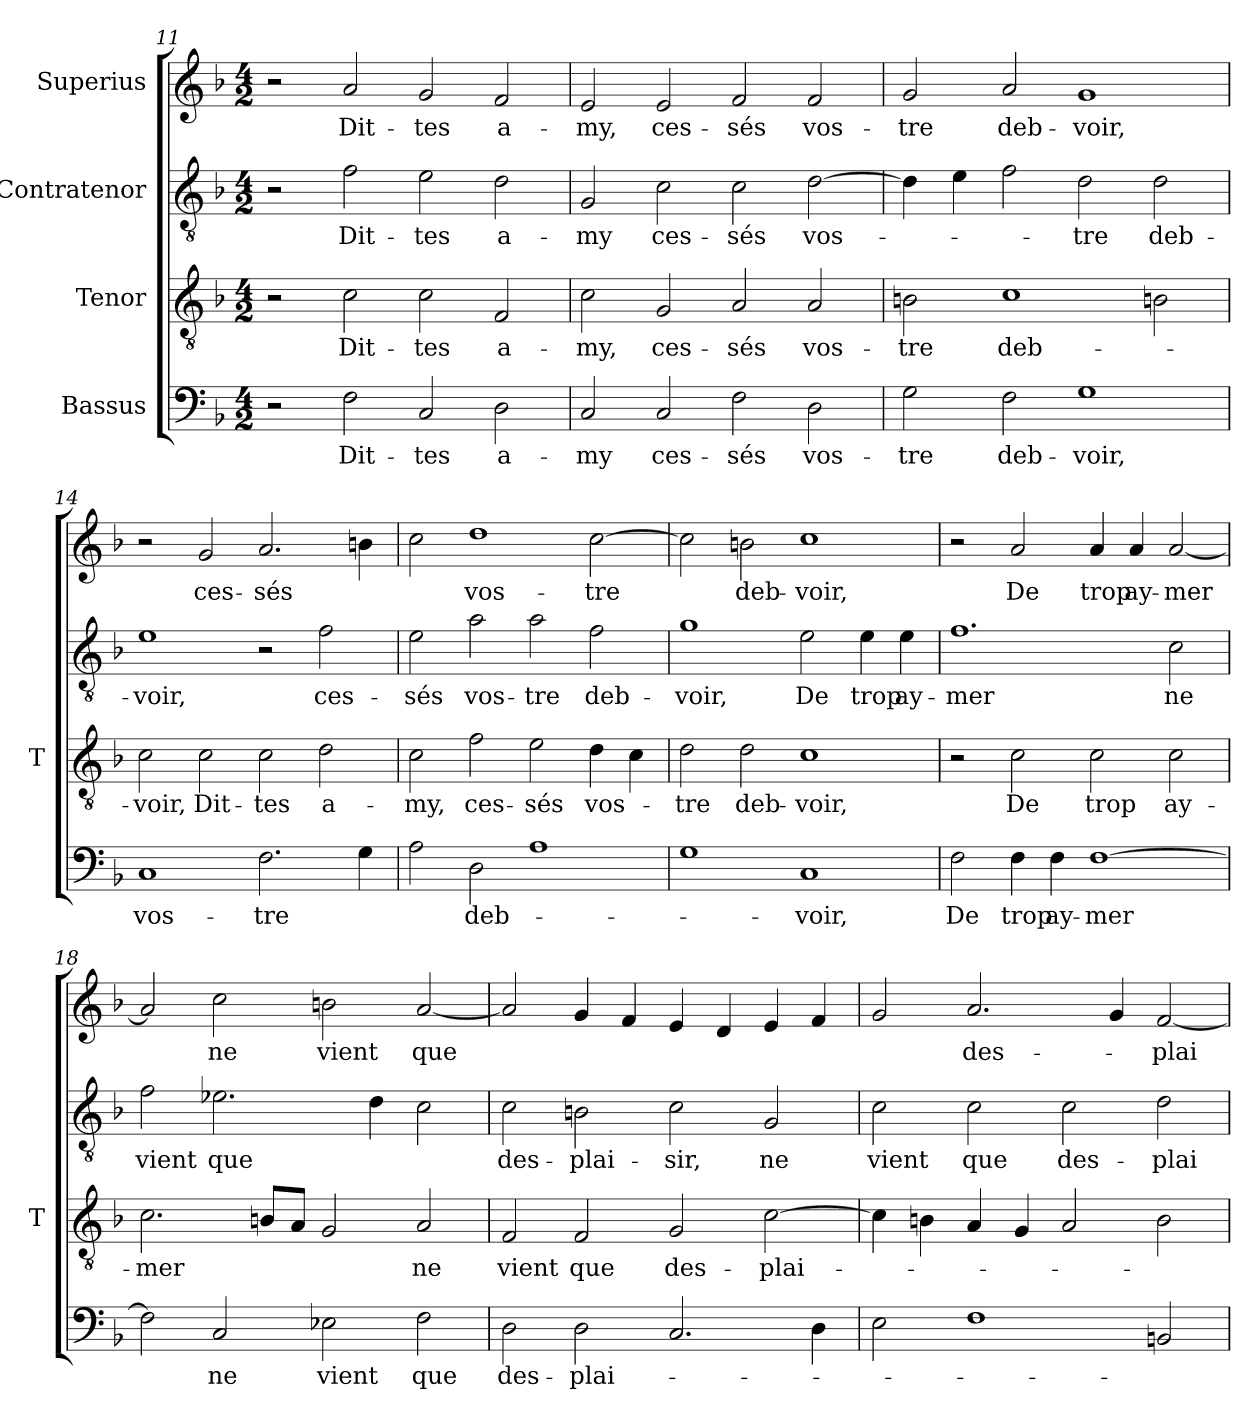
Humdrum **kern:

**kern	**text	**kern	**text	**kern	**text	**kern	**text
*part4	*part4	*part3	*part3	*part2	*part2	*part1	*part1
*staff4	*staff4	*staff3	*staff3	*staff2	*staff2	*staff1	*staff1
*I"Bassus	*	*I"Tenor	*	*I"Contratenor	*	*I"Superius	*
*	*	*I'T	*	*	*	*	*
*clefF4	*	*clefGv2	*	*clefGv2	*	*clefG2	*
*k[b-]	*	*k[b-]	*	*k[b-]	*	*k[b-]	*
*M4/2	*	*M4/2	*	*M4/2	*	*M4/2	*
=11	=11	=11	=11	=11	=11	=11	=11
2r	.	2r	.	2r	.	2r	.
2F	Dit-	2c	Dit-	2f	Dit-	2a	Dit-
2C	-tes	2c	-tes	2e	-tes	2g	-tes
2D	a-	2F	a-	2d	a-	2f	a-
=12	=12	=12	=12	=12	=12	=12	=12
2C	-my	2c	-my,	2G	-my	2e	-my,
2C	ces-	2G	ces-	2c	ces-	2e	ces-
2F	-sés	2A	-sés	2c	-sés	2f	-sés
2D	vos-	2A	vos-	[2d	vos-	2f	vos-
=13	=13	=13	=13	=13	=13	=13	=13
2G	-tre	2B	-tre	4d]	.	2g	-tre
.	.	.	.	4e	.	.	.
2F	deb-	1c	deb-	2f	.	2a	deb-
1G	-voir,	.	.	2d	-tre	1g	-voir,
.	.	2Bn	.	2d	deb-	.	.
=14	=14	=14	=14	=14	=14	=14	=14
1C	vos-	2c	-voir,	1e	-voir,	2r	.
.	.	2c	Dit-	.	.	2g	ces-
2.F	-tre	2c	-tes	2r	.	2.a	-sés
.	.	2d	a-	2f	ces-	.	.
4G	.	.	.	.	.	4b	.
=15	=15	=15	=15	=15	=15	=15	=15
2A	.	2c	-my,	2e	-sés	2cc	.
2D	deb-	2f	ces-	2a	vos-	1dd	vos-
1A	.	2e	-sés	2a	-tre	.	.
.	.	4d	vos-	2f	deb-	[2cc	-tre
.	.	4c	.	.	.	.	.
=16	=16	=16	=16	=16	=16	=16	=16
1G	.	2d	-tre	1g	-voir,	2cc]	.
.	.	2d	deb-	.	.	2bn	deb-
1C	-voir,	1c	-voir,	2e	-De	1cc	-voir,
.	.	.	.	4e	-trop	.	.
.	.	.	.	4e	ay-	.	.
=17	=17	=17	=17	=17	=17	=17	=17
2F	-De	2r	.	1.f	-mer	2r	.
4F	-trop	2c	-De	.	.	2a	-De
4F	ay-	.	.	.	.	.	.
[1F	-mer	2c	-trop	.	.	4a	-trop
.	.	.	.	.	.	4a	ay-
.	.	2c	ay-	2c	-ne	[2a	-mer
=18	=18	=18	=18	=18	=18	=18	=18
2F]	.	2.c	-mer	2f	-vient	2a]	.
2C	-ne	.	.	2.e-X	-que	2cc	-ne
.	.	8BL	.	.	.	.	.
.	.	8AJ	.	.	.	.	.
2E-X	-vient	2G	.	.	.	2b	-vient
.	.	.	.	4d	.	.	.
2F	-que	2A	-ne	2c	.	[2a	-que
=19	=19	=19	=19	=19	=19	=19	=19
2D	des-	2F	-vient	2c	des-	2a]	.
2D	plai-	2F	-que	2B	plai-	4g	.
.	.	.	.	.	.	4f	.
2.C	.	2G	des-	2c	-sir,	4e	.
.	.	.	.	.	.	4d	.
.	.	[2c	plai-	2G	-ne	4e	.
4D	.	.	.	.	.	4f	.
=20	=20	=20	=20	=20	=20	=20	=20
2E	.	4c]	.	2c	-vient	2g	.
.	.	4B	.	.	.	.	.
1F	.	4A	.	2c	-que	2.a	des-
.	.	4G	.	.	.	.	.
.	.	2A	.	2c	des-	.	.
.	.	.	.	.	.	4g	.
2BB	.	2B	.	2d	plai-	[2f	plai-
=	=	=	=	=	=	=	=
*-	*-	*-	*-	*-	*-	*-	*-
